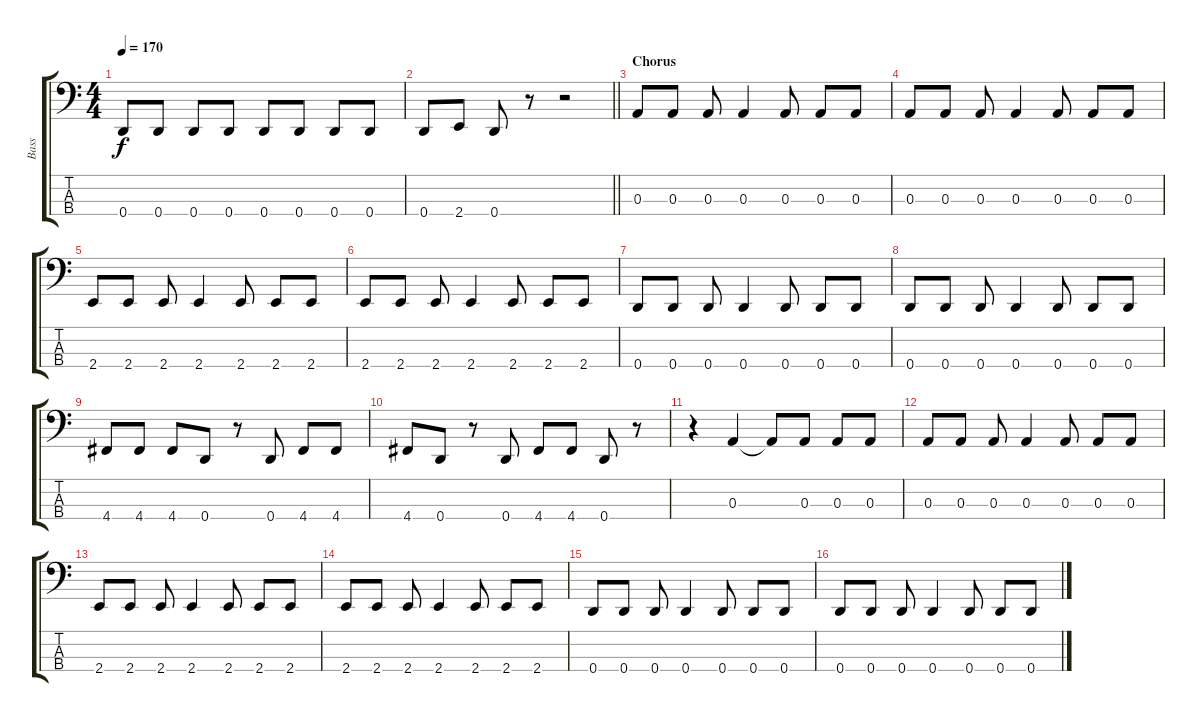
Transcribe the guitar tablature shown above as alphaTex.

\track ("Bass" "Bass") {instrument electricbassfinger}
\staff {score tabs}
\tuning (G2 D2 A1 D1) {hide}
\ts (4 4)
\tempo 170
\clef f4
\ks c
0.4.8{dy f} 0.4.8 0.4.8 0.4.8 0.4.8 0.4.8 0.4.8 0.4.8 |
\barLineRight lightlight
0.4.8 2.4.8 0.4.8 r.8 r.2 |
\section ("" "Chorus")
0.3.8 0.3.8 0.3.8 0.3.4 0.3.8 0.3.8 0.3.8 |
0.3.8 0.3.8 0.3.8 0.3.4 0.3.8 0.3.8 0.3.8 |
2.4.8 2.4.8 2.4.8 2.4.4 2.4.8 2.4.8 2.4.8 |
2.4.8 2.4.8 2.4.8 2.4.4 2.4.8 2.4.8 2.4.8 |
0.4.8 0.4.8 0.4.8 0.4.4 0.4.8 0.4.8 0.4.8 |
0.4.8 0.4.8 0.4.8 0.4.4 0.4.8 0.4.8 0.4.8 |
4.4.8 4.4.8 4.4.8 0.4.8 r.8 0.4.8 4.4.8 4.4.8 |
4.4.8 0.4.8 r.8 0.4.8 4.4.8 4.4.8 0.4.8 r.8 |
r.4 0.3.4 0.3{t}.8 0.3.8 0.3.8 0.3.8 |
0.3.8 0.3.8 0.3.8 0.3.4 0.3.8 0.3.8 0.3.8 |
2.4.8 2.4.8 2.4.8 2.4.4 2.4.8 2.4.8 2.4.8 |
2.4.8 2.4.8 2.4.8 2.4.4 2.4.8 2.4.8 2.4.8 |
0.4.8 0.4.8 0.4.8 0.4.4 0.4.8 0.4.8 0.4.8 |
0.4.8 0.4.8 0.4.8 0.4.4 0.4.8 0.4.8 0.4.8
